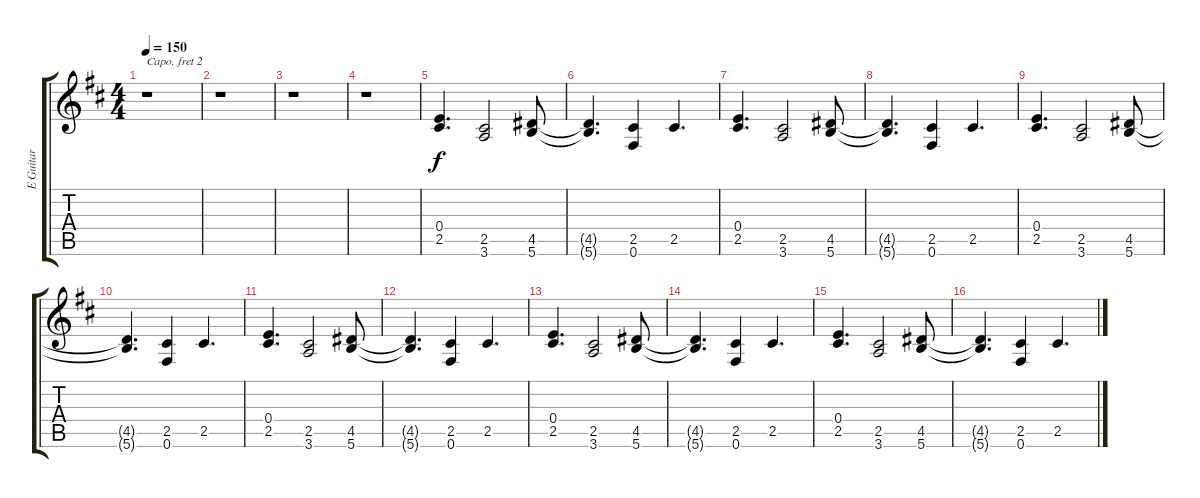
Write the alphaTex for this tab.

\track ("E Guitar" "E Guitar") {instrument overdrivenguitar}
\staff {score tabs}
\capo 2
\tuning (E4 B3 G3 D3 A2 E2) {hide}
\ts (4 4)
\tempo 150
\clef g2
\ks d
r.1{dy f} |
r.1 |
r.1 |
r.1 |
(0.4 2.5).4{d} (2.5 3.6).2 (4.5 5.6).8 |
(4.5{t} 5.6{t}).4{d} (2.5 0.6).4 2.5.4{d} |
(0.4 2.5).4{d} (2.5 3.6).2 (4.5 5.6).8 |
(4.5{t} 5.6{t}).4{d} (2.5 0.6).4 2.5.4{d} |
(0.4 2.5).4{d} (2.5 3.6).2 (4.5 5.6).8 |
(4.5{t} 5.6{t}).4{d} (2.5 0.6).4 2.5.4{d} |
(0.4 2.5).4{d} (2.5 3.6).2 (4.5 5.6).8 |
(4.5{t} 5.6{t}).4{d} (2.5 0.6).4 2.5.4{d} |
(0.4 2.5).4{d} (2.5 3.6).2 (4.5 5.6).8 |
(4.5{t} 5.6{t}).4{d} (2.5 0.6).4 2.5.4{d} |
(0.4 2.5).4{d} (2.5 3.6).2 (4.5 5.6).8 |
(4.5{t} 5.6{t}).4{d} (2.5 0.6).4 2.5.4{d}
